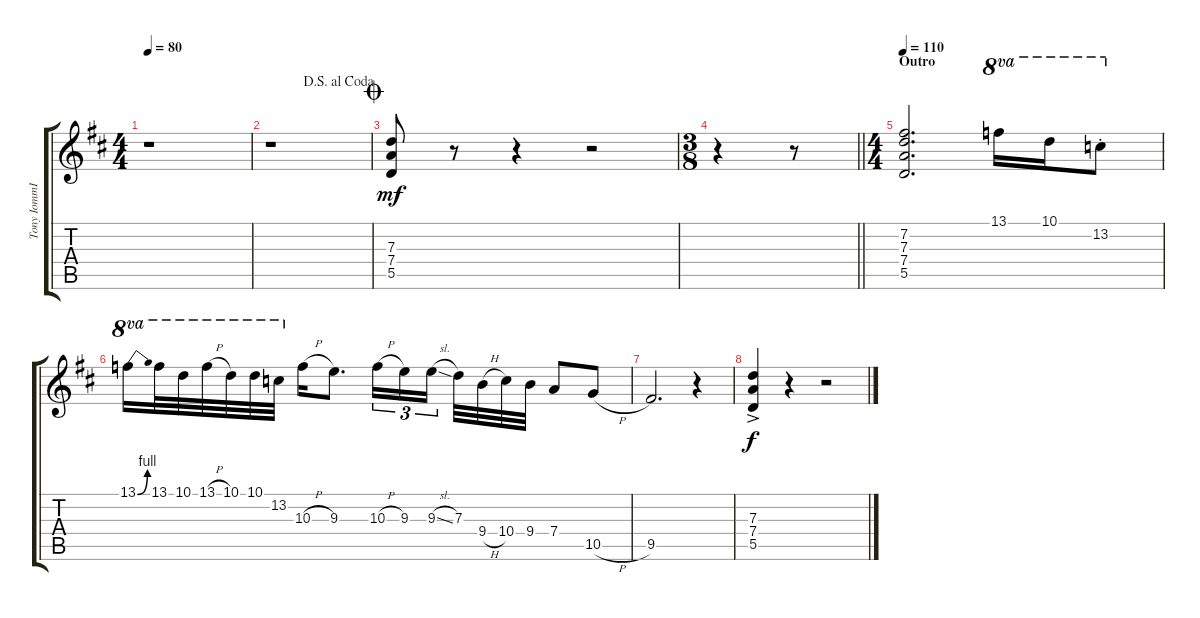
\track ("Tony IommI Distortion (Lead II)" "Tony IommI") {instrument distortionguitar}
\staff {score tabs}
\tuning (E4 B3 G3 D3 A2 E2) {hide}
\ts (4 4)
\tempo 80
\clef g2
\ks d
r.1{dy mf} |
\jump dalsegnoalcoda
r.1 |
\jump coda
(7.3 7.4 5.5).8 r.8 r.4 r.2 |
\ts (3 8)
\barLineRight lightlight
r.4 r.8 |
\ts (4 4)
\section ("" "Outro")
\tempo 110
(7.2 7.3 7.4 5.5).2{d} 13.1.16{ot 8va} 10.1.16{ot 8va} 13.2{st}.8{ot 8va} |
13.1{be (bend 0 0 60 4)}.16{ot 8va} 13.1.32{ot 8va} 10.1.32{ot 8va} 13.1{h}.32{ot 8va} 10.1.32{ot 8va} 10.1.32{ot 8va} 13.2.32{ot 8va} 10.3{h}.16 9.3.8{d} 10.3{h}.16{tu (3 2)} 9.3.16{tu (3 2)} 9.3{sl}.16{tu (3 2) beam splitsecondary} 7.3.32 9.4{h}.32 10.4.32 9.4.32 7.4.8 10.5{h}.8 |
9.5.2{d} r.4 |
(7.3{ac} 7.4{ac} 5.5{ac}).4{dy f} r.4 r.2
